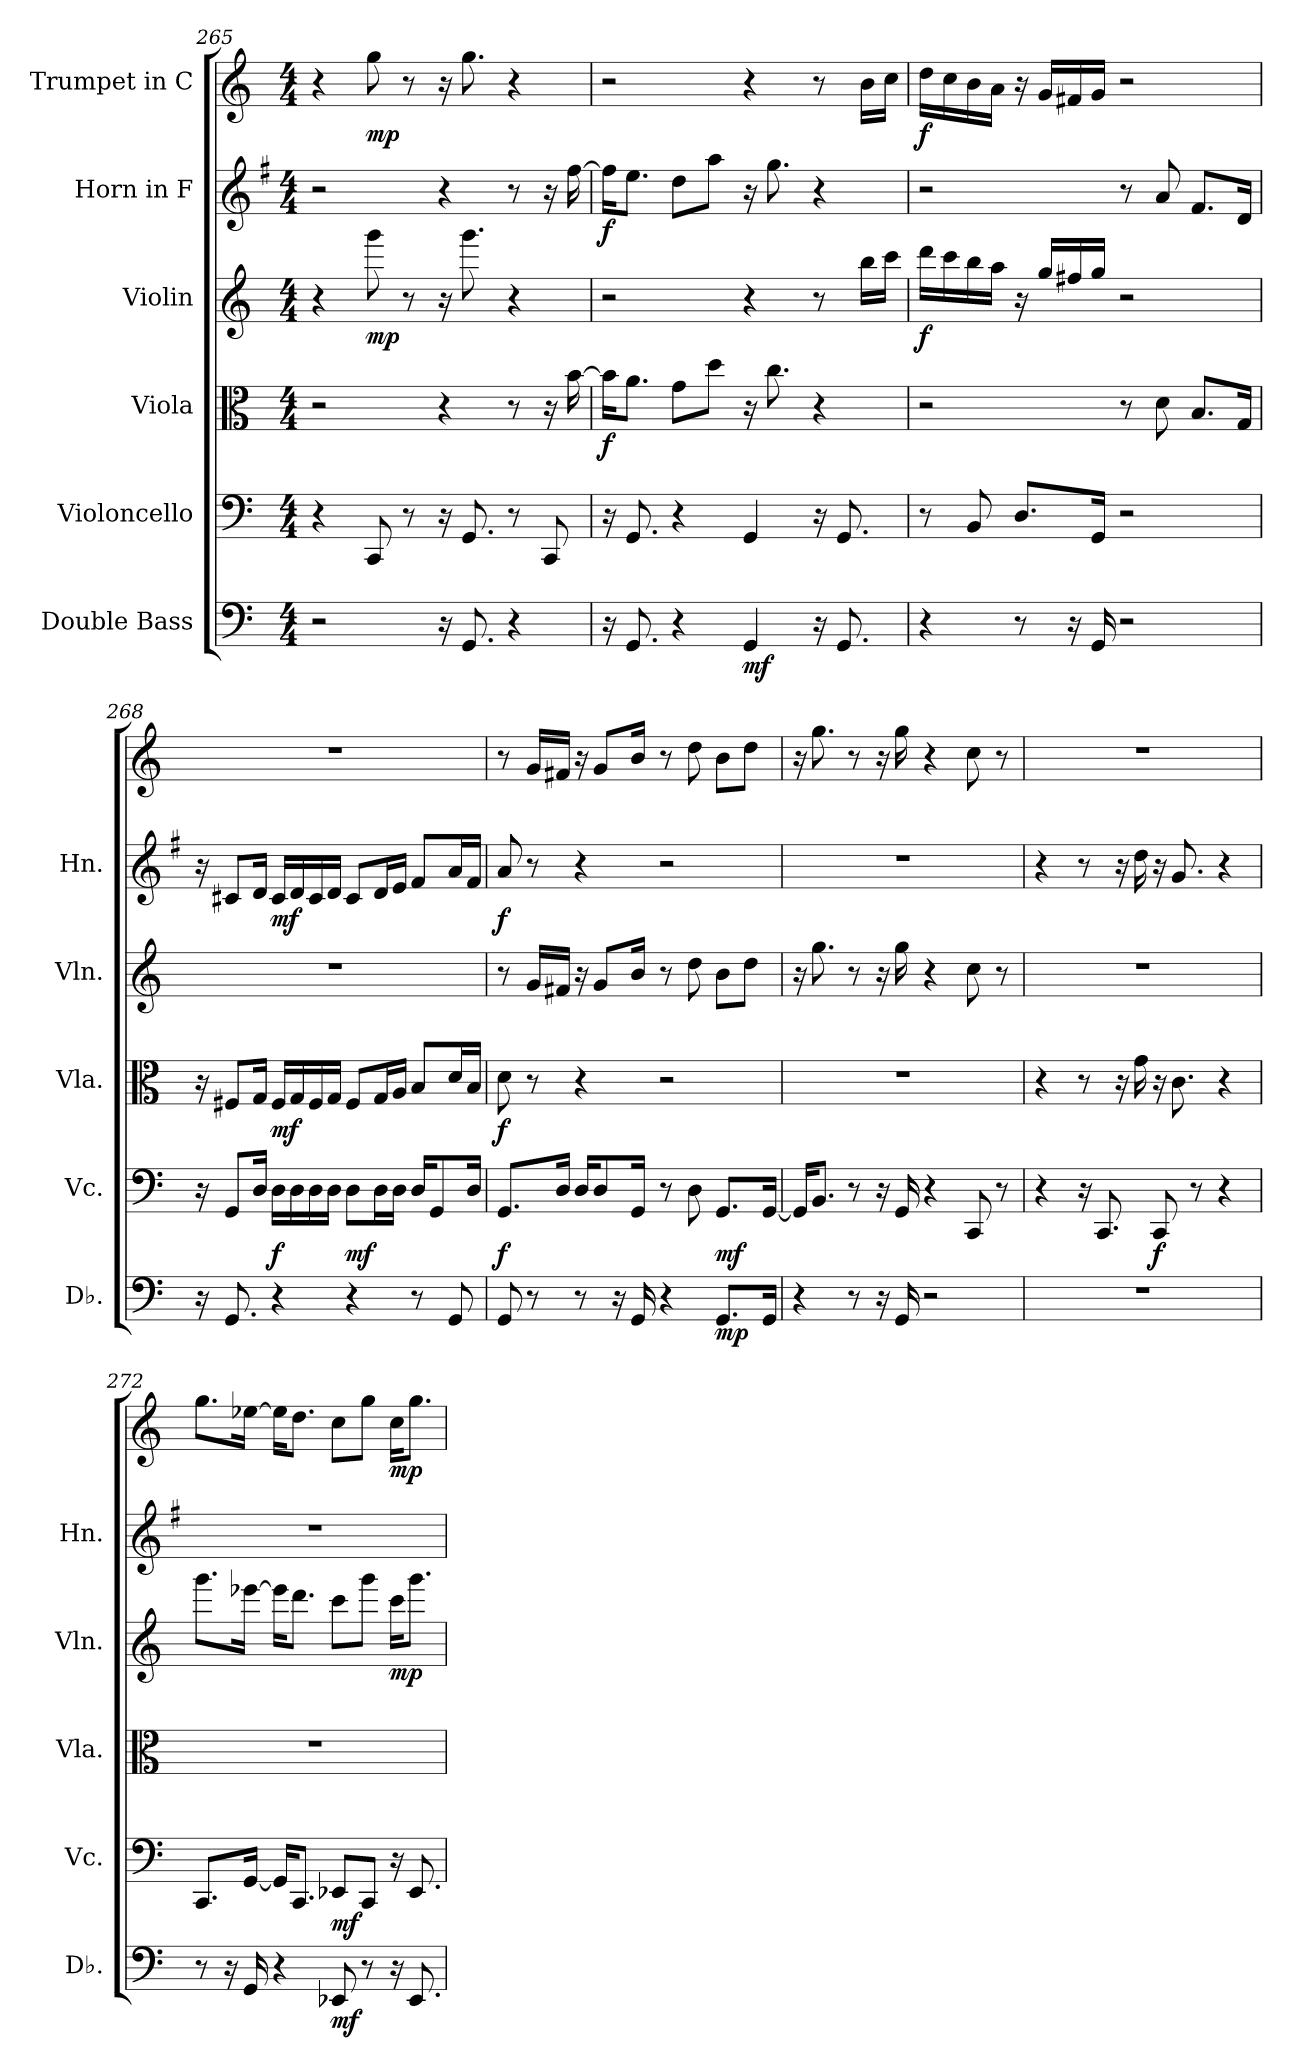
**kern	**dynam	**kern	**dynam	**kern	**dynam	**kern	**dynam	**kern	**dynam	**kern	**dynam
*part6	*part6	*part5	*part5	*part4	*part4	*part3	*part3	*part2	*part2	*part1	*part1
*staff6	*staff6	*staff5	*staff5	*staff4	*staff4	*staff3	*staff3	*staff2	*staff2	*staff1	*staff1
*I"Double Bass	*	*I"Violoncello	*	*I"Viola	*	*I"Violin	*	*I"Horn in F	*	*I"Trumpet in C	*
*I'Db.	*	*I'Vc.	*	*I'Vla.	*	*I'Vln.	*	*I'Hn.	*	*	*
*clefF4	*	*clefF4	*	*clefC3	*	*clefG2	*	*clefG2	*	*clefG2	*
*ITrd7c12	*	*	*	*	*	*	*	*ITrd4c7	*	*	*
*k[]	*	*k[]	*	*k[]	*	*k[]	*	*k[]	*	*k[]	*
*C:	*	*C:	*	*C:	*	*C:	*	*C:	*	*C:	*
*M4/4	*	*M4/4	*	*M4/4	*	*M4/4	*	*M4/4	*	*M4/4	*
=265	=265	=265	=265	=265	=265	=265	=265	=265	=265	=265	=265
2r	.	4r	.	2r	.	4r	.	2r	.	4r	.
.	.	8CCi/	.	.	.	8gggi\	mp	.	.	8ggi\	mp
.	.	8r	.	.	.	8r	.	.	.	8r	.
16r	.	16r	.	4r	.	16r	.	4r	.	16r	.
8.GGGi/	.	8.GGi/	.	.	.	8.gggi\	.	.	.	8.ggi\	.
4r	.	8r	.	8r	.	4r	.	8r	.	4r	.
.	.	8CCi/	.	16r	.	.	.	16r	.	.	.
.	.	.	.	[16bi\	.	.	.	[16bi\	.	.	.
=266	=266	=266	=266	=266	=266	=266	=266	=266	=266	=266	=266
16r	.	16r	.	16bi\KL]	f	2r	.	16bi\KL]	f	2r	.
8.GGGi/	.	8.GGi/	.	8.ai\J	.	.	.	8.ai\J	.	.	.
4r	.	4r	.	8gi\L	.	.	.	8gi\L	.	.	.
.	.	.	.	8ddi\J	.	.	.	8ddi\J	.	.	.
4GGGi/	mf	4GGi/	.	16r	.	4r	.	16r	.	4r	.
.	.	.	.	8.cci\	.	.	.	8.cci\	.	.	.
16r	.	16r	.	4r	.	8r	.	4r	.	8r	.
8.GGGi/	.	8.GGi/	.	.	.	.	.	.	.	.	.
.	.	.	.	.	.	16bbi\LL	.	.	.	16bi\LL	.
.	.	.	.	.	.	16ccci\JJ	.	.	.	16cci\JJ	.
!!LO:LB:g=z
=267	=267	=267	=267	=267	=267	=267	=267	=267	=267	=267	=267
4r	.	8r	.	2r	.	16dddi\LL	f	2r	.	16ddi\LL	f
.	.	.	.	.	.	16ccci\	.	.	.	16cci\	.
.	.	8BBi/	.	.	.	16bbi\	.	.	.	16bi\	.
.	.	.	.	.	.	16aai\JJ	.	.	.	16ai\JJ	.
8r	.	8.Di/L	.	.	.	16r	.	.	.	16r	.
.	.	.	.	.	.	16ggi/LL	.	.	.	16gi/LL	.
16r	.	.	.	.	.	16ff#Xi/	.	.	.	16f#Xi/	.
16GGGi/	.	16GGi/Jk	.	.	.	16ggi/JJ	.	.	.	16gi/JJ	.
2r	.	2r	.	8r	.	2r	.	8r	.	2r	.
.	.	.	.	8di\	.	.	.	8di/	.	.	.
.	.	.	.	8.Bi/L	.	.	.	8.Bi/L	.	.	.
.	.	.	.	16Gi/Jk	.	.	.	16Gi/Jk	.	.	.
=268	=268	=268	=268	=268	=268	=268	=268	=268	=268	=268	=268
16r	.	16r	.	16r	.	1r	.	16r	.	1r	.
8.GGGi/	.	8GGi/L	.	8F#Xi/L	.	.	.	8F#Xi/L	.	.	.
.	.	16Di/Jk	.	16Gi/Jk	.	.	.	16Gi/Jk	.	.	.
4r	.	16Di\LL	f	16F#i/LL	mf	.	.	16F#i/LL	mf	.	.
.	.	16Di\	.	16Gi/	.	.	.	16Gi/	.	.	.
.	.	16Di\	.	16F#i/	.	.	.	16F#i/	.	.	.
.	.	16Di\JJ	.	16Gi/JJ	.	.	.	16Gi/JJ	.	.	.
4r	.	8Di\L	mf	8F#i/L	.	.	.	8F#i/L	.	.	.
.	.	16Di\L	.	16Gi/L	.	.	.	16Gi/L	.	.	.
.	.	16Di\JJ	.	16Ai/JJ	.	.	.	16Ai/JJ	.	.	.
8r	.	16Di/KL	.	8Bi/L	.	.	.	8Bi/L	.	.	.
.	.	8GGi/	.	.	.	.	.	.	.	.	.
8GGGi/	.	.	.	16di/L	.	.	.	16di/L	.	.	.
.	.	16Di/Jk	.	16Bi/JJ	.	.	.	16Bi/JJ	.	.	.
=269	=269	=269	=269	=269	=269	=269	=269	=269	=269	=269	=269
8GGGi/	.	8.GGi/L	f	8di\	f	8r	.	8di/	f	8r	.
8r	.	.	.	8r	.	16gi/LL	.	8r	.	16gi/LL	.
.	.	16Di/Jk	.	.	.	16f#Xi/JJ	.	.	.	16f#Xi/JJ	.
8r	.	16Di/KL	.	4r	.	16r	.	4r	.	16r	.
.	.	8Di/	.	.	.	8gi/L	.	.	.	8gi/L	.
16r	.	.	.	.	.	.	.	.	.	.	.
16GGGi/	.	16GGi/Jk	.	.	.	16bi/Jk	.	.	.	16bi/Jk	.
4r	.	8r	.	2r	.	8r	.	2r	.	8r	.
.	.	8Di\	.	.	.	8ddi\	.	.	.	8ddi\	.
8.GGGi/L	mp	8.GGi/L	mf	.	.	8bi\L	.	.	.	8bi\L	.
.	.	.	.	.	.	8ddi\J	.	.	.	8ddi\J	.
16GGGi/Jk	.	[16GGi/Jk	.	.	.	.	.	.	.	.	.
!!LO:PB:g=z
=270	=270	=270	=270	=270	=270	=270	=270	=270	=270	=270	=270
4r	.	16GGi/KL]	.	1r	.	16r	.	1r	.	16r	.
.	.	8.BBi/J	.	.	.	8.ggi\	.	.	.	8.ggi\	.
8r	.	8r	.	.	.	8r	.	.	.	8r	.
16r	.	16r	.	.	.	16r	.	.	.	16r	.
16GGGi/	.	16GGi/	.	.	.	16ggi\	.	.	.	16ggi\	.
2r	.	4r	.	.	.	4r	.	.	.	4r	.
.	.	8CCi/	.	.	.	8cci\	.	.	.	8cci\	.
.	.	8r	.	.	.	8r	.	.	.	8r	.
=271	=271	=271	=271	=271	=271	=271	=271	=271	=271	=271	=271
1r	.	4r	.	4r	.	1r	.	4r	.	1r	.
.	.	16r	.	8r	.	.	.	8r	.	.	.
.	.	8.CCi/	.	.	.	.	.	.	.	.	.
.	.	.	.	16r	.	.	.	16r	.	.	.
.	.	.	.	16gi\	.	.	.	16gi\	.	.	.
.	.	8CCi/	f	16r	.	.	.	16r	.	.	.
.	.	.	.	8.ci\	.	.	.	8.ci/	.	.	.
.	.	8r	.	.	.	.	.	.	.	.	.
.	.	4r	.	4r	.	.	.	4r	.	.	.
=272	=272	=272	=272	=272	=272	=272	=272	=272	=272	=272	=272
8r	.	8.CCi/L	.	1r	.	8.gggi\L	.	1r	.	8.ggi\L	.
16r	.	.	.	.	.	.	.	.	.	.	.
16GGGi/	.	[16GGi/Jk	.	.	.	[16eee-Xi\Jk	.	.	.	[16ee-Xi\Jk	.
4r	.	16GGi/KL]	.	.	.	16eee-i\KL]	.	.	.	16ee-i\KL]	.
.	.	8.CCi/J	.	.	.	8.dddi\J	.	.	.	8.ddi\J	.
8EEE-Xi/	mf	8EE-Xi/L	mf	.	.	8ccci\L	.	.	.	8cci\L	.
8r	.	8CCi/J	.	.	.	8gggi\J	.	.	.	8ggi\J	.
16r	.	16r	.	.	.	16ccci\KL	mp	.	.	16cci\KL	mp
8.EEE-i/	.	8.EE-i/	.	.	.	8.gggi\J	.	.	.	8.ggi\J	.
=	=	=	=	=	=	=	=	=	=	=	=
*-	*-	*-	*-	*-	*-	*-	*-	*-	*-	*-	*-
